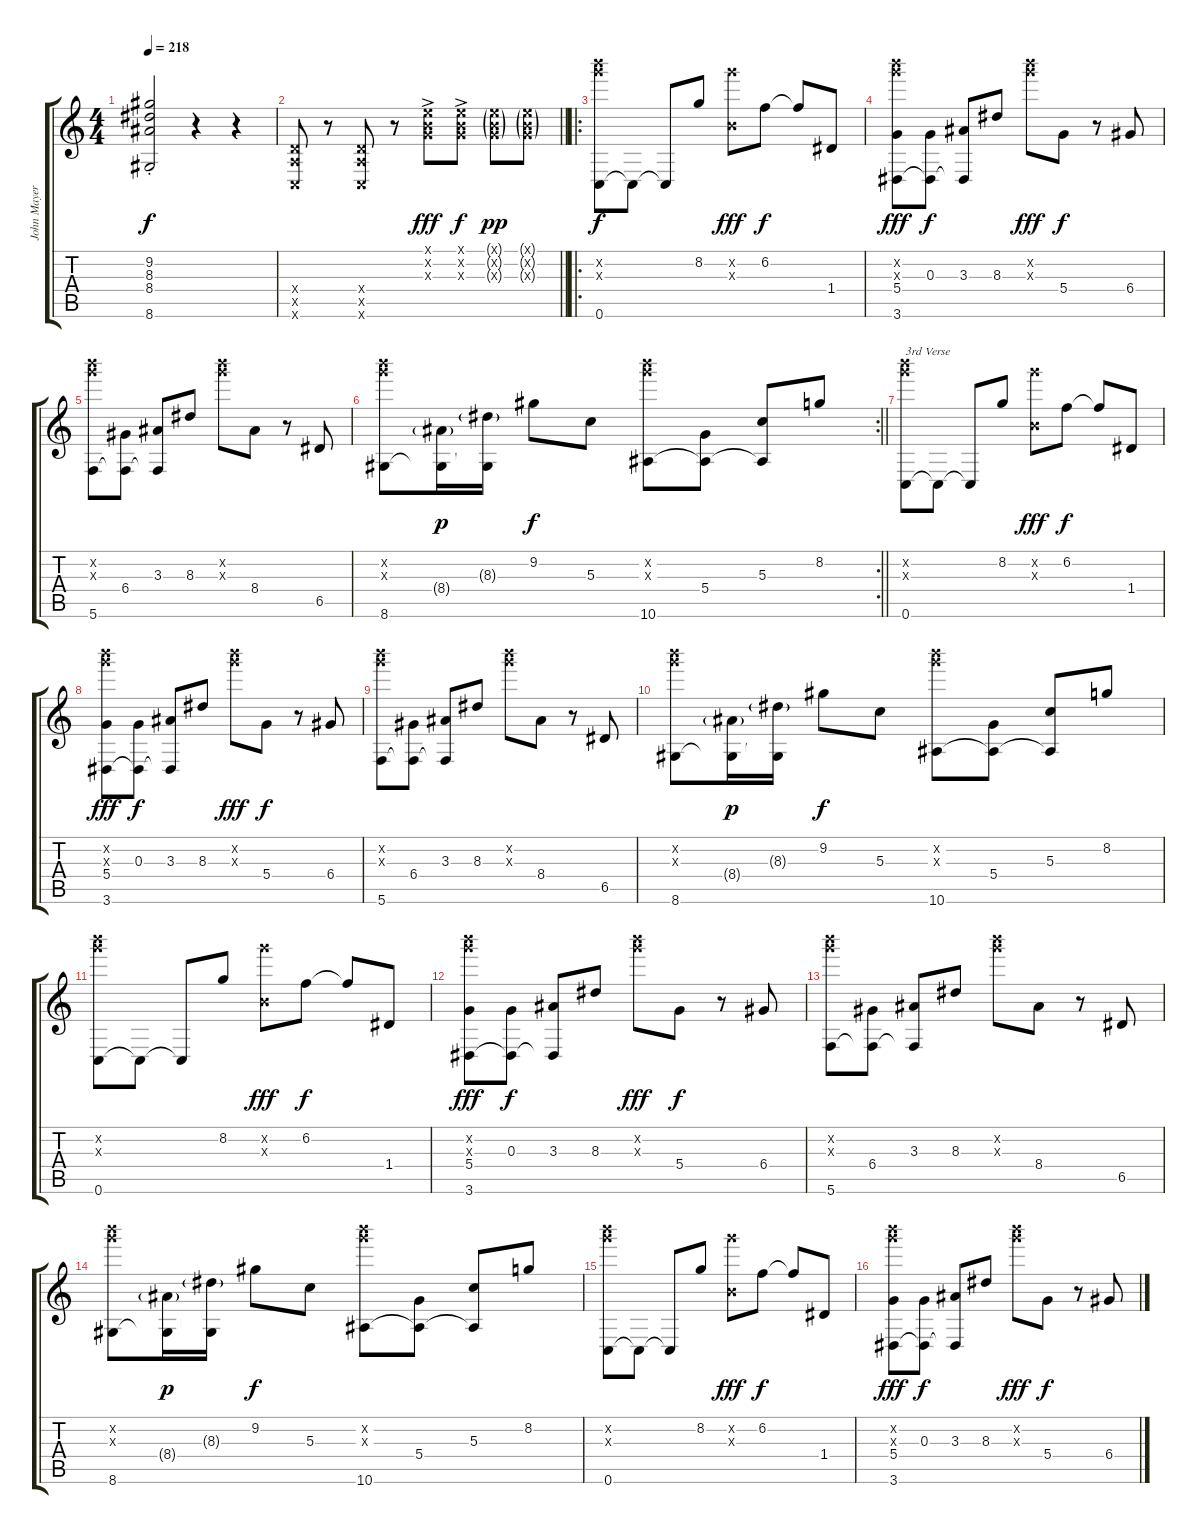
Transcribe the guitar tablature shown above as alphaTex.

\track ("John Mayer" "John Mayer") {instrument acousticguitarnylon}
\staff {score tabs}
\tuning (E4 B3 G3 D3 A2 C2) {hide}
\ts (4 4)
\tempo 218
\clef g2
\ks c
(9.2{st} 8.3{st} 8.4{st} 8.6{st}).2{dy f} r.4 r.4 |
\barLineRight lightlight
(0.4{x} 0.5{x} 0.6{x}).8 r.8 (0.4{x} 0.5{x} 0.6{x}).8 r.8 (0.1{ac x} 0.2{ac x} 0.3{ac x}).8{dy fff} (0.1{ac x} 0.2{ac x} 0.3{ac x}).8{dy f} (0.1{g x} 0.2{g x} 0.3{g x}).8{dy pp} (0.1{g x} 0.2{g x} 0.3{g x}).8 |
\ro
(24.2{x} 24.3{x} 0.6).8{dy f} 0.6{t}.8 0.6{t}.8 8.2.8 (0.2{x} 24.3{x}).8{dy fff} 6.2.8{dy f} 6.2{t}.8 1.4.8 |
(24.2{x} 24.3{x} 5.4 3.6).8{dy fff} (0.3 3.6{t}).8{dy f} (3.3 3.6{t}).8 8.3.8 (24.2{x} 24.3{x}).8{dy fff} 5.4.8{dy f} r.8 6.4.8 |
(24.2{x} 24.3{x} 5.6).8 (6.4 5.6{t}).8 (3.3 5.6{t}).8 8.3.8 (24.2{x} 24.3{x}).8 8.4.8 r.8 6.5.8 |
\rc 2
\barLineRight lightlight
(24.2{x} 24.3{x} 8.6).8 (8.4{g} 8.6{t}).16{dy p} (8.3{g} 8.6{t}).16 9.2.8{dy f} 5.3.8 (24.2{x} 24.3{x} 10.6).8 (5.4 10.6{t}).8 (5.3 10.6{t}).8 8.2.8 |
(24.2{x} 24.3{x} 0.6).8{txt "3rd Verse"} 0.6{t}.8 0.6{t}.8 8.2.8 (0.2{x} 24.3{x}).8{dy fff} 6.2.8{dy f} 6.2{t}.8 1.4.8 |
(24.2{x} 24.3{x} 5.4 3.6).8{dy fff} (0.3 3.6{t}).8{dy f} (3.3 3.6{t}).8 8.3.8 (24.2{x} 24.3{x}).8{dy fff} 5.4.8{dy f} r.8 6.4.8 |
(24.2{x} 24.3{x} 5.6).8 (6.4 5.6{t}).8 (3.3 5.6{t}).8 8.3.8 (24.2{x} 24.3{x}).8 8.4.8 r.8 6.5.8 |
(24.2{x} 24.3{x} 8.6).8 (8.4{g} 8.6{t}).16{dy p} (8.3{g} 8.6{t}).16 9.2.8{dy f} 5.3.8 (24.2{x} 24.3{x} 10.6).8 (5.4 10.6{t}).8 (5.3 10.6{t}).8 8.2.8 |
(24.2{x} 24.3{x} 0.6).8 0.6{t}.8 0.6{t}.8 8.2.8 (0.2{x} 24.3{x}).8{dy fff} 6.2.8{dy f} 6.2{t}.8 1.4.8 |
(24.2{x} 24.3{x} 5.4 3.6).8{dy fff} (0.3 3.6{t}).8{dy f} (3.3 3.6{t}).8 8.3.8 (24.2{x} 24.3{x}).8{dy fff} 5.4.8{dy f} r.8 6.4.8 |
(24.2{x} 24.3{x} 5.6).8 (6.4 5.6{t}).8 (3.3 5.6{t}).8 8.3.8 (24.2{x} 24.3{x}).8 8.4.8 r.8 6.5.8 |
(24.2{x} 24.3{x} 8.6).8 (8.4{g} 8.6{t}).16{dy p} (8.3{g} 8.6{t}).16 9.2.8{dy f} 5.3.8 (24.2{x} 24.3{x} 10.6).8 (5.4 10.6{t}).8 (5.3 10.6{t}).8 8.2.8 |
(24.2{x} 24.3{x} 0.6).8 0.6{t}.8 0.6{t}.8 8.2.8 (0.2{x} 24.3{x}).8{dy fff} 6.2.8{dy f} 6.2{t}.8 1.4.8 |
(24.2{x} 24.3{x} 5.4 3.6).8{dy fff} (0.3 3.6{t}).8{dy f} (3.3 3.6{t}).8 8.3.8 (24.2{x} 24.3{x}).8{dy fff} 5.4.8{dy f} r.8 6.4.8
